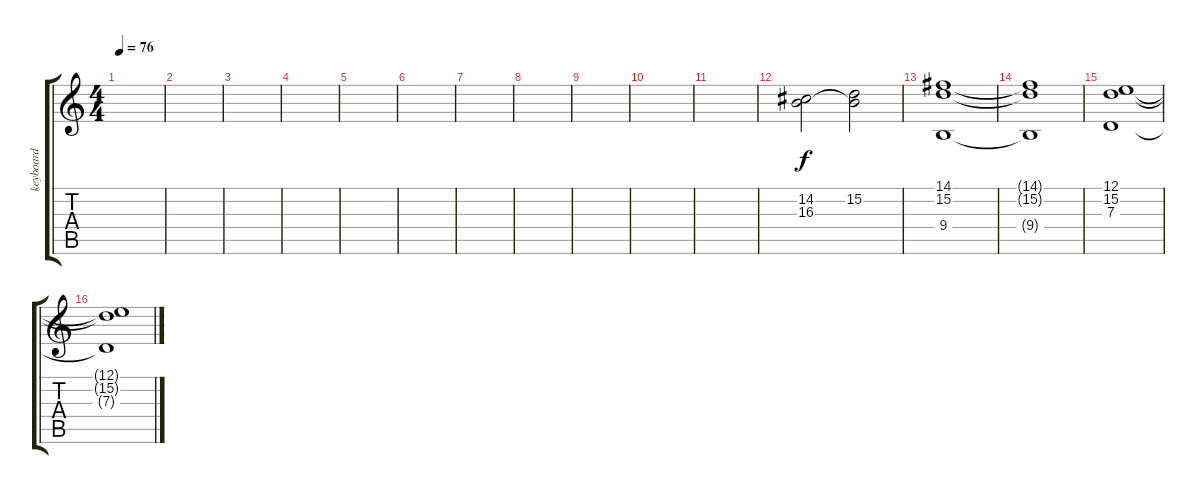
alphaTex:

\track ("keyboard" "keyboard") {instrument stringensemble2}
\staff {score tabs}
\tuning (E4 B3 G3 D3 A2 E2) {hide}
\ts (4 4)
\tempo 76
\clef g2
\ks c
|
|
|
|
|
|
|
|
|
|
|
(14.2 16.3).2 (15.2 16.3{t}).2 |
(14.1 15.2 9.4).1 |
(14.1{t} 15.2{t} 9.4{t}).1 |
(12.1 15.2 7.3).1 |
(12.1{t} 15.2{t} 7.3{t}).1
